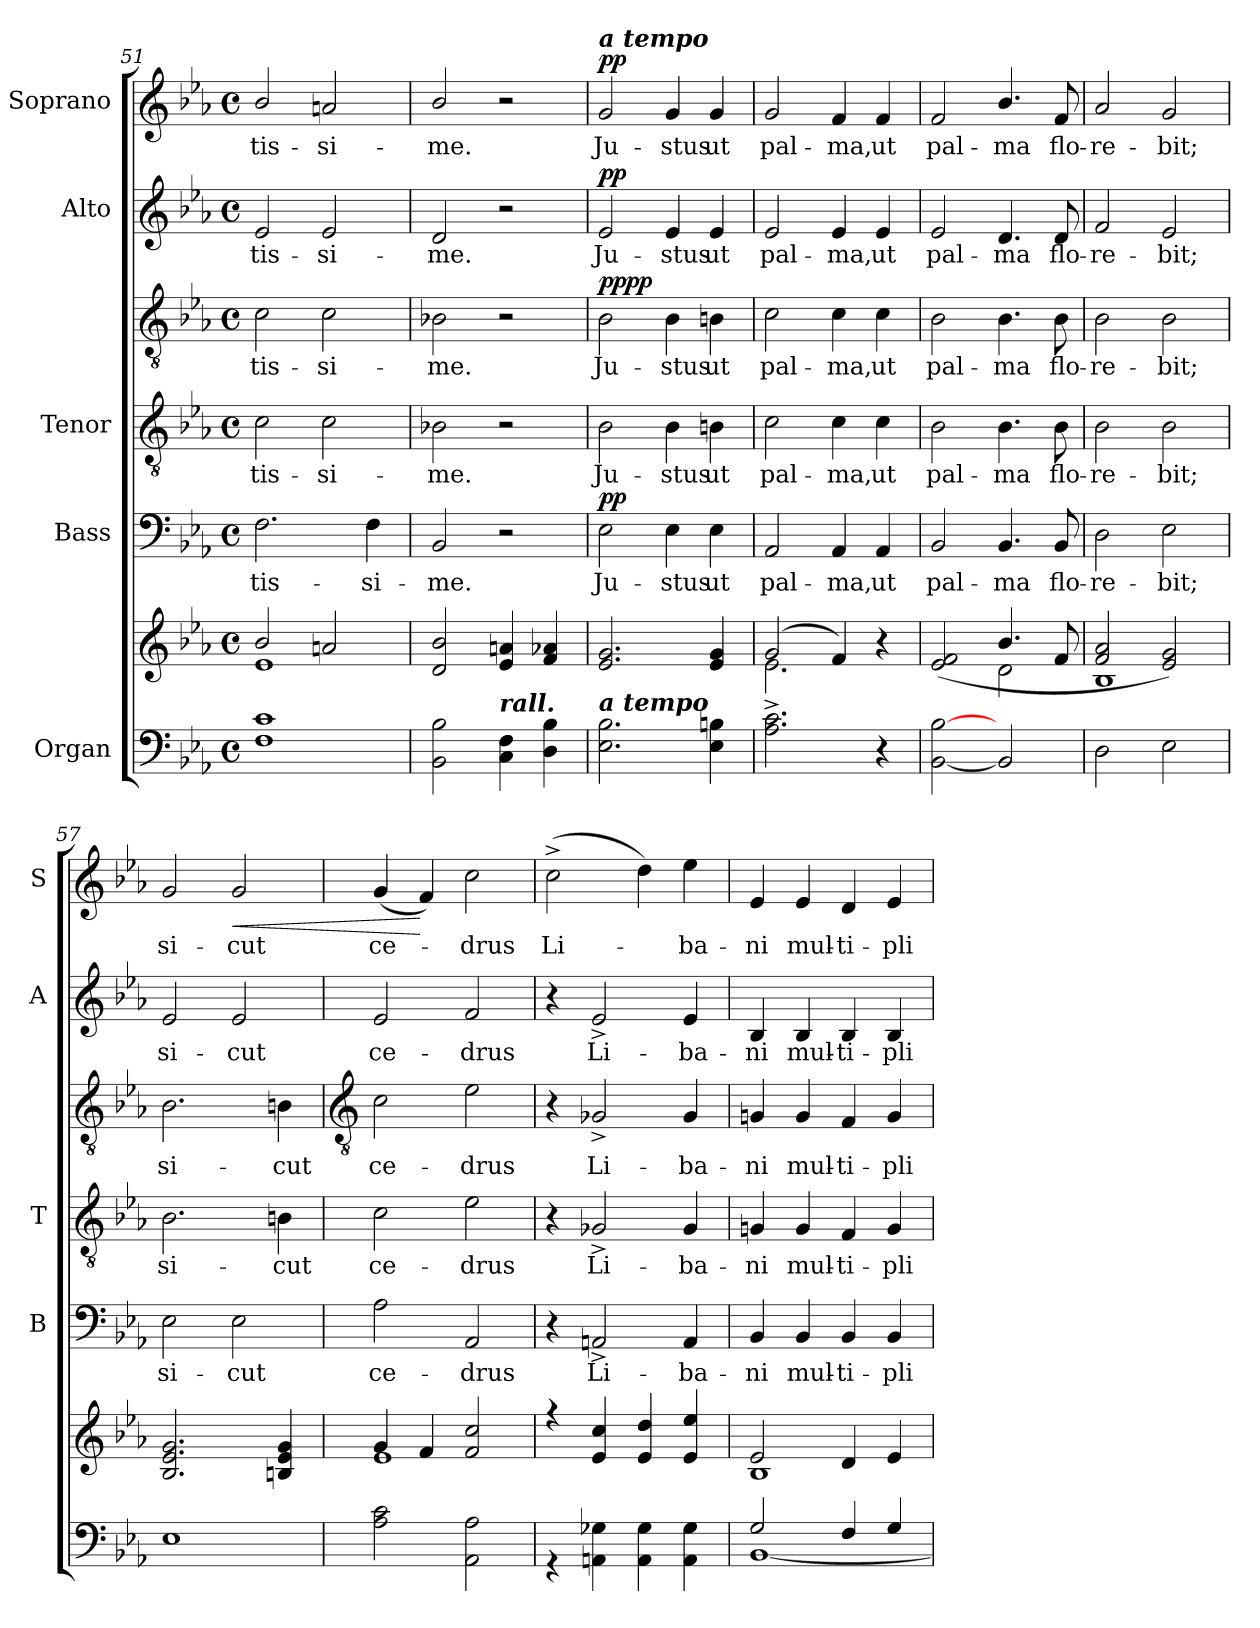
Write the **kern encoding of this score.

**kern	**kern	**kern	**text	**dynam	**kern	**text	**kern	**text	**dynam	**kern	**text	**dynam	**kern	**text	**dynam
*part5	*part5	*part4	*part4	*part4	*part3	*part3	*part3	*part3	*part3	*part2	*part2	*part2	*part1	*part1	*part1
*staff7	*staff6	*staff5	*staff5	*staff5	*staff4	*staff4	*staff3	*staff3	*staff3/4	*staff2	*staff2	*staff2	*staff1	*staff1	*staff1
*I"Organ	*	*I"Bass	*	*	*I"Tenor	*	*	*	*	*I"Alto	*	*	*I"Soprano	*	*
*	*	*I'B	*	*	*I'T	*	*	*	*	*I'A	*	*	*I'S	*	*
*clefF4	*clefG2	*clefF4	*	*	*clefGv2	*	*clefGv2	*	*	*clefG2	*	*	*clefG2	*	*
*k[b-e-a-]	*k[b-e-a-]	*k[b-e-a-]	*	*	*k[b-e-a-]	*	*k[b-e-a-]	*	*	*k[b-e-a-]	*	*	*k[b-e-a-]	*	*
*E-:	*E-:	*E-:	*	*	*E-:	*	*E-:	*	*	*E-:	*	*	*E-:	*	*
*M4/4	*M4/4	*M4/4	*	*	*M4/4	*	*M4/4	*	*	*M4/4	*	*	*M4/4	*	*
*met(c)	*met(c)	*met(c)	*	*	*met(c)	*	*met(c)	*	*	*met(c)	*	*	*met(c)	*	*
=51	=51	=51	=51	=51	=51	=51	=51	=51	=51	=51	=51	=51	=51	=51	=51
*	*^	*	*	*	*	*	*	*	*	*	*	*	*	*	*
!	!	!	!	!LO:LY:b	!	!	!LO:LY:b	!	!LO:LY:b	!	!	!LO:LY:b	!	!	!LO:LY:b	!
1F 1c	2b-/	1e-\	2.F	-tis-	.	2c	-tis-	2c	-tis-	.	2e-	-tis-	.	2b-/	-tis-	.
!	!	!	!	!	!	!	!LO:LY:b	!	!LO:LY:b	!	!	!LO:LY:b	!	!	!LO:LY:b	!
.	2an/	.	.	.	.	2c	-si-	2c	-si-	.	2e-	-si-	.	2an	-si-	.
!	!	!	!	!LO:LY:b	!	!	!	!	!	!	!	!	!	!	!	!
.	.	.	4F	-si-	.	.	.	.	.	.	.	.	.	.	.	.
=52	=52	=52	=52	=52	=52	=52	=52	=52	=52	=52	=52	=52	=52	=52	=52	=52
!	!	!	!	!LO:LY:b	!	!	!LO:LY:b	!	!LO:LY:b	!	!	!LO:LY:b	!	!	!LO:LY:b	!
2BB- 2B-	(2d/ 2b-/	1ryy	2BB-	-me.	.	2B-X	-me.	2B-X	-me.	.	2d	-me.	.	2b-/	-me.	.
!	!LO:TX:b:Bi:t=rall.	!	!	!	!	!	!	!	!	!	!	!	!	!	!	!
4C 4F	4e-/ 4an/	.	2r	.	.	2r	.	2r	.	.	2r	.	.	2r	.	.
4D 4B-	4f/ 4a-X/	.	.	.	.	.	.	.	.	.	.	.	.	.	.	.
=53	=53	=53	=53	=53	=53	=53	=53	=53	=53	=53	=53	=53	=53	=53	=53	=53
!	!	!	!	!	!	!	!	!	!	!	!	!	!	!LO:TX:a:Bi:t=a tempo	!	!
!	!LO:TX:b:Bi:t=a tempo	!	!	!	!	!	!	!	!	!	!	!	!	!	!	!
!	!	!	!	!LO:LY:b	!LO:DY:b	!	!LO:LY:b	!	!LO:LY:b	!LO:DY:b=2	!	!LO:LY:b	!	!	!LO:LY:b	!
!	!	!	!	!	!	!	!	!	!	!LO:DY:n=1:b	!	!	!LO:DY:b	!	!	!LO:DY:b
2.E- 2.B-	2.e-/ 2.g/	1ryy	2E-	Ju-	pp	2B-	Ju-	2B-	Ju-	pp pp	2e-	Ju-	pp	2g	Ju-	pp
!	!	!	!	!LO:LY:b	!	!	!LO:LY:b	!	!LO:LY:b	!	!	!LO:LY:b	!	!	!LO:LY:b	!
.	.	.	4E-	-stus	.	4B-	-stus	4B-	-stus	.	4e-	-stus	.	4g	-stus	.
!	!	!	!	!LO:LY:b	!	!	!LO:LY:b	!	!LO:LY:b	!	!	!LO:LY:b	!	!	!LO:LY:b	!
4E- 4Bn	4e-/ 4g/	.	4E-	ut	.	4Bn	ut	4Bn	ut	.	4e-	ut	.	4g	ut	.
=54	=54	=54	=54	=54	=54	=54	=54	=54	=54	=54	=54	=54	=54	=54	=54	=54
!	!	!	!	!LO:LY:b	!	!	!LO:LY:b	!	!LO:LY:b	!	!	!LO:LY:b	!	!	!LO:LY:b	!
2.A-^ 2.c^	(>2g/	2.e-\	2AA-	pal-	.	2c	pal-	2c	pal-	.	2e-	pal-	.	2g	pal-	.
!	!	!	!	!LO:LY:b	!	!	!LO:LY:b	!	!LO:LY:b	!	!	!LO:LY:b	!	!	!LO:LY:b	!
.	4f/)	.	4AA-	-ma,	.	4c	-ma,	4c	-ma,	.	4e-	-ma,	.	4f	-ma,	.
!	!	!	!	!LO:LY:b	!	!	!LO:LY:b	!	!LO:LY:b	!	!	!LO:LY:b	!	!	!LO:LY:b	!
4r	4r	4ryy	4AA-	ut	.	4c	ut	4c	ut	.	4e-	ut	.	4f	ut	.
=55	=55	=55	=55	=55	=55	=55	=55	=55	=55	=55	=55	=55	=55	=55	=55	=55
!	!	!	!	!LO:LY:b	!	!	!LO:LY:b	!	!LO:LY:b	!	!	!LO:LY:b	!	!	!LO:LY:b	!
[2BB- [2B-	(>2e-/ 2f/	2ryy	2BB-	pal-	.	2B-	pal-	2B-	pal-	.	2e-	pal-	.	2f	pal-	.
!	!	!	!	!LO:LY:b	!	!	!LO:LY:b	!	!LO:LY:b	!	!	!LO:LY:b	!	!	!LO:LY:b	!
2BB-]	4.b-/	2d\	4.BB-	-ma	.	4.B-	-ma	4.B-	-ma	.	4.d	-ma	.	4.b-/	-ma	.
!	!	!	!	!LO:LY:b	!	!	!LO:LY:b	!	!LO:LY:b	!	!	!LO:LY:b	!	!	!LO:LY:b	!
.	8f/	.	8BB-	flo-	.	8B-	flo-	8B-	flo-	.	8d	flo-	.	8f	flo-	.
=56	=56	=56	=56	=56	=56	=56	=56	=56	=56	=56	=56	=56	=56	=56	=56	=56
!	!	!	!	!LO:LY:b	!	!	!LO:LY:b	!	!LO:LY:b	!	!	!LO:LY:b	!	!	!LO:LY:b	!
2D	2f/ 2a-/	1B-\	2D	-re-	.	2B-	-re-	2B-	-re-	.	2f	-re-	.	2a-	-re-	.
!	!	!	!	!LO:LY:b	!	!	!LO:LY:b	!	!LO:LY:b	!	!	!LO:LY:b	!	!	!LO:LY:b	!
2E-	2e-/ 2g/)	.	2E-	-bit;	.	2B-	-bit;	2B-	-bit;	.	2e-	-bit;	.	2g	-bit;	.
=57	=57	=57	=57	=57	=57	=57	=57	=57	=57	=57	=57	=57	=57	=57	=57	=57
!	!	!	!	!LO:LY:b	!	!	!LO:LY:b	!	!LO:LY:b	!	!	!LO:LY:b	!	!	!LO:LY:b	!
1E-	2.B-/ 2.e-/ 2.g/	1ryy	2E-	si-	.	2.B-	si-	2.B-	si-	.	2e-	si-	.	2g	si-	.
!	!	!	!	!LO:LY:b	!	!	!	!	!	!	!	!LO:LY:b	!	!	!LO:LY:b	!LO:HP:b
.	.	.	2E-	-cut	.	.	.	.	.	.	2e-	-cut	.	2g	-cut	<
!	!	!	!	!	!	!	!LO:LY:b	!	!LO:LY:b	!	!	!	!	!	!	!
.	4Bn/ 4e-/ 4g/	.	.	.	.	4Bn	-cut	4Bn	-cut	.	.	.	.	.	.	.
!!LO:LB:g=z
=58	=58	=58	=58	=58	=58	=58	=58	=58	=58	=58	=58	=58	=58	=58	=58	=58
*	*	*	*	*	*	*	*	*clefGv2	*	*	*	*	*	*	*	*
*^	*	*	*	*	*	*	*	*	*	*	*	*	*	*	*	*
!	!	!	!	!	!LO:LY:b	!	!	!LO:LY:b	!	!LO:LY:b	!	!	!LO:LY:b	!	!	!LO:LY:b	!
1ryy	2A-\ 2c\	4g	1e-\	2A-	ce-	.	2c	ce-	2c	ce-	.	2e-	ce-	.	(<4g	ce-	.
.	.	4f	.	.	.	.	.	.	.	.	.	.	.	.	4f)	.	[
!	!	!	!	!	!LO:LY:b	!	!	!LO:LY:b	!	!LO:LY:b	!	!	!LO:LY:b	!	!	!LO:LY:b	!
.	2AA-\ 2A-\	2f 2cc	.	2AA-	-drus	.	2e-	-drus	2e-	-drus	.	2f	-drus	.	2cc	drus	.
=59	=59	=59	=59	=59	=59	=59	=59	=59	=59	=59	=59	=59	=59	=59	=59	=59	=59
!	!	!	!	!	!	!	!	!	!	!	!	!	!	!	!	!LO:LY:b	!
1ryy	4r	4r	1ryy	4r	.	.	4r	.	4r	.	.	4r	.	.	(>2cc^	Li-	.
!	!	!	!	!	!LO:LY:b	!	!	!LO:LY:b	!	!LO:LY:b	!	!	!LO:LY:b	!	!	!	!
.	4AAn\ 4G-X\	4e- 4cc	.	2AAn^	Li-	.	2G-X^	Li-	2G-X^	Li-	.	2e-^	Li-	.	.	.	.
.	4AA\ 4G-\	4e- 4dd	.	.	.	.	.	.	.	.	.	.	.	.	4dd)	.	.
!	!	!	!	!	!LO:LY:b	!	!	!LO:LY:b	!	!LO:LY:b	!	!	!LO:LY:b	!	!	!LO:LY:b	!
.	4AA\ 4G-\	4e- 4ee-	.	4AA	-ba-	.	4G-	-ba-	4G-	-ba-	.	4e-	-ba-	.	4ee-	ba-	.
=60	=60	=60	=60	=60	=60	=60	=60	=60	=60	=60	=60	=60	=60	=60	=60	=60	=60
!	!	!	!	!	!LO:LY:b	!	!	!LO:LY:b	!	!LO:LY:b	!	!	!LO:LY:b	!	!	!LO:LY:b	!
2G/	[1BB-\	2e-	1B-\	4BB-	-ni	.	4Gn	-ni	4Gn	-ni	.	4B-	-ni	.	4e-	-ni	.
!	!	!	!	!	!LO:LY:b	!	!	!LO:LY:b	!	!LO:LY:b	!	!	!LO:LY:b	!	!	!LO:LY:b	!
.	.	.	.	4BB-	mul-	.	4G	mul-	4G	mul-	.	4B-	mul-	.	4e-	mul-	.
!	!	!	!	!	!LO:LY:b	!	!	!LO:LY:b	!	!LO:LY:b	!	!	!LO:LY:b	!	!	!LO:LY:b	!
4F/	.	4d	.	4BB-	-ti-	.	4F	-ti-	4F	-ti-	.	4B-	-ti-	.	4d	-ti-	.
!	!	!	!	!	!LO:LY:b	!	!	!LO:LY:b	!	!LO:LY:b	!	!	!LO:LY:b	!	!	!LO:LY:b	!
4G/	.	4e-	.	4BB-	-pli-	.	4G	-pli-	4G	-pli-	.	4B-	-pli-	.	4e-	-pli-	.
*v	*v	*	*	*	*	*	*	*	*	*	*	*	*	*	*	*	*
*	*v	*v	*	*	*	*	*	*	*	*	*	*	*	*	*	*
=	=	=	=	=	=	=	=	=	=	=	=	=	=	=	=
*-	*-	*-	*-	*-	*-	*-	*-	*-	*-	*-	*-	*-	*-	*-	*-
